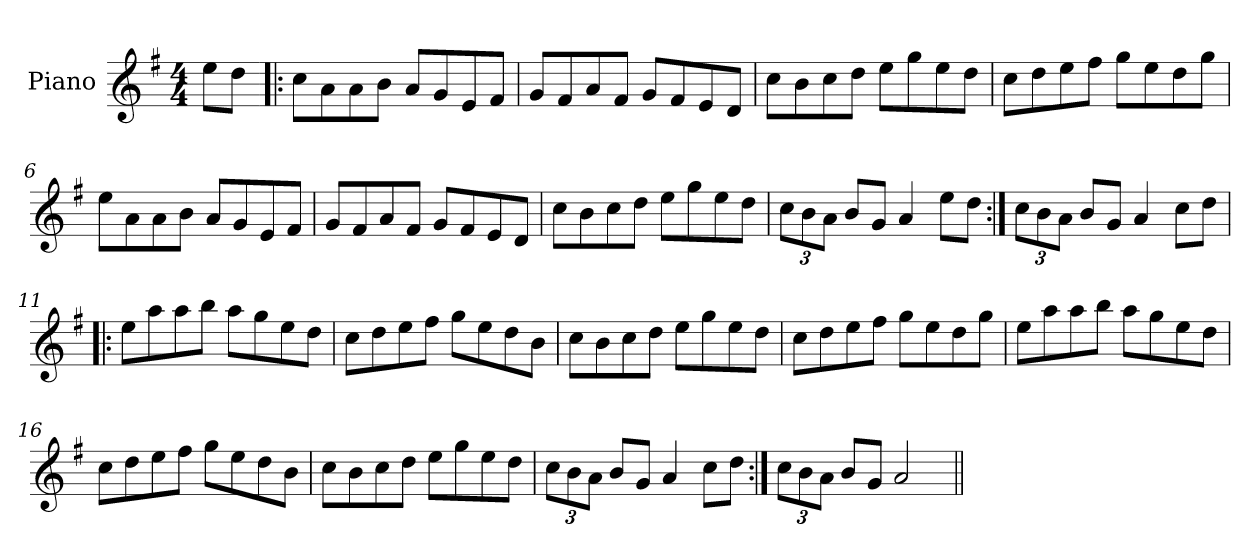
**kern
*part1
*staff1
*I"Piano
*I'Pno
*clefG2
*k[f#]
*A:dor
*M4/4
=1
8ee\L
8dd\J
=2!|:
8cc\L
8a\
8a\
8b\J
8a/L
8g/
8e/
8f#/J
=3
8g/L
8f#/
8a/
8f#/J
8g/L
8f#/
8e/
8d/J
=4
8cc\L
8b\
8cc\
8dd\J
8ee\L
8gg\
8ee\
8dd\J
=5
8cc\L
8dd\
8ee\
8ff#\J
8gg\L
8ee\
8dd\
8gg\J
!!LO:LB:g=z
=6
8ee\L
8a\
8a\
8b\J
8a/L
8g/
8e/
8f#/J
=7
8g/L
8f#/
8a/
8f#/J
8g/L
8f#/
8e/
8d/J
=8
8cc\L
8b\
8cc\
8dd\J
8ee\L
8gg\
8ee\
8dd\J
=9
12cc\L
12b\
12a\J
8b/L
8g/J
4a/
8ee\L
8dd\J
!!LO:LB:g=z
=10:|!
12cc\L
12b\
12a\J
8b/L
8g/J
4a/
8cc\L
8dd\J
=11!|:
8ee\L
8aa\
8aa\
8bb\J
8aa\L
8gg\
8ee\
8dd\J
=12
8cc\L
8dd\
8ee\
8ff#\J
8gg\L
8ee\
8dd\
8b\J
=13
8cc\L
8b\
8cc\
8dd\J
8ee\L
8gg\
8ee\
8dd\J
!!LO:LB:g=z
=14
8cc\L
8dd\
8ee\
8ff#\J
8gg\L
8ee\
8dd\
8gg\J
=15
8ee\L
8aa\
8aa\
8bb\J
8aa\L
8gg\
8ee\
8dd\J
=16
8cc\L
8dd\
8ee\
8ff#\J
8gg\L
8ee\
8dd\
8b\J
=17
8cc\L
8b\
8cc\
8dd\J
8ee\L
8gg\
8ee\
8dd\J
!!LO:LB:g=z
=18
12cc\L
12b\
12a\J
8b/L
8g/J
4a/
8cc\L
8dd\J
=19:|!
12cc\L
12b\
12a\J
8b/L
8g/J
2a/
=||
*-
